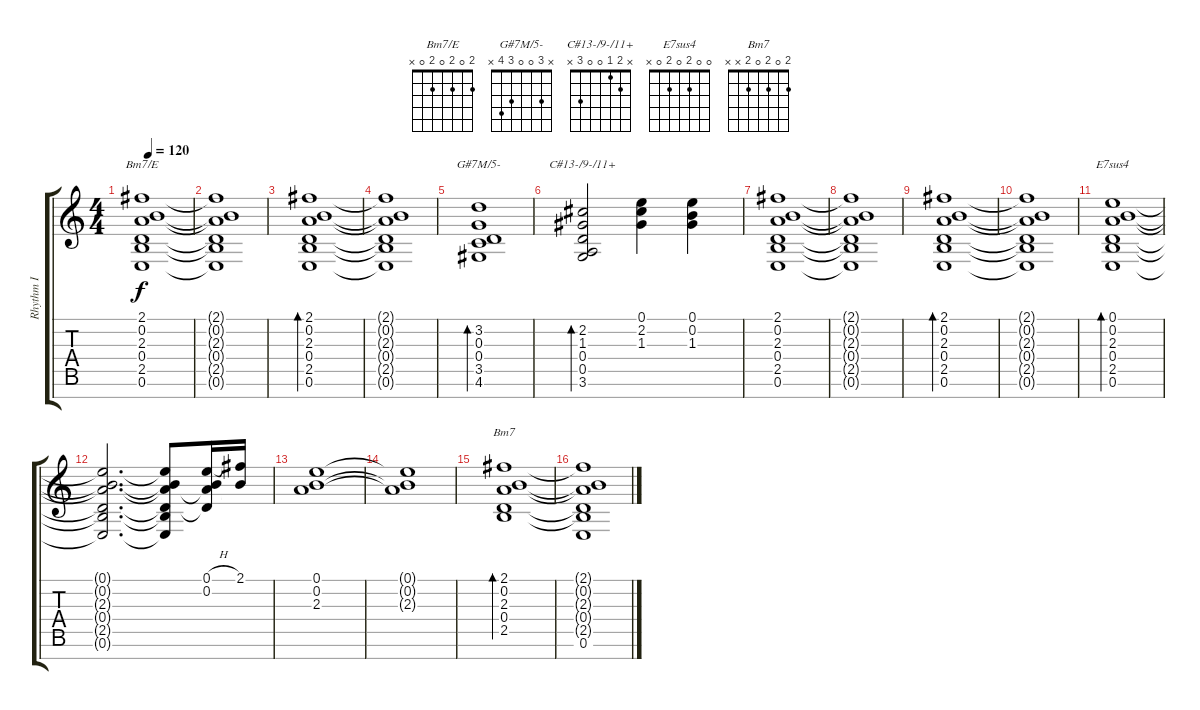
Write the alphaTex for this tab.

\track ("Rhythm I" "Rhythm I") {instrument electricguitarjazz}
\staff {score tabs}
\tuning (E4 B3 G3 D3 A2 E2 B1) {hide}
\chord ("Bm7/E" 2 0 2 0 2 0 x)
\chord ("G#7M/5-" x 3 0 0 3 4 x)
\chord ("C#13-/9-/11+" x 2 1 0 0 3 x)
\chord ("E7sus4" 0 0 2 0 2 0 x)
\chord ("Bm7" 2 0 2 0 2 x x)
\ts (4 4)
\tempo 120
\clef g2
\ks c
(2.1 0.2 2.3 0.4 2.5 0.6).1{ch "Bm7/E" dy f} |
(2.1{t} 0.2{t} 2.3{t} 0.4{t} 2.5{t} 0.6{t}).1 |
(2.1 0.2 2.3 0.4 2.5 0.6).1{bd 120} |
(2.1{t} 0.2{t} 2.3{t} 0.4{t} 2.5{t} 0.6{t}).1 |
(3.2 0.3 0.4 3.5 4.6).1{bd 120 ch "G#7M/5-"} |
(2.2 1.3 0.4 0.5 3.6).2{bd 120 ch "C#13-/9-/11+"} (0.1 2.2 1.3).4 (0.1 0.2 1.3).4 |
(2.1 0.2 2.3 0.4 2.5 0.6).1 |
(2.1{t} 0.2{t} 2.3{t} 0.4{t} 2.5{t} 0.6{t}).1 |
(2.1 0.2 2.3 0.4 2.5 0.6).1{bd 120} |
(2.1{t} 0.2{t} 2.3{t} 0.4{t} 2.5{t} 0.6{t}).1 |
(0.1 0.2 2.3 0.4 2.5 0.6).1{bd 120 ch "E7sus4"} |
(0.1{t} 0.2{t} 2.3{t} 0.4{t} 2.5{t} 0.6{t}).2{d} (0.1{t} 0.2{t} 2.3{t} 0.4{t} 2.5{t} 0.6{t}).8 (0.1{h} 0.2 2.3{t} 0.4{t}).16 (2.1 0.2{t}).16 |
(0.1 0.2 2.3).1 |
(0.1{t} 0.2{t} 2.3{t}).1 |
(2.1 0.2 2.3 0.4 2.5).1{bd 120 ch "Bm7"} |
(2.1{t} 0.2{t} 2.3{t} 0.4{t} 2.5{t} 0.6).1
